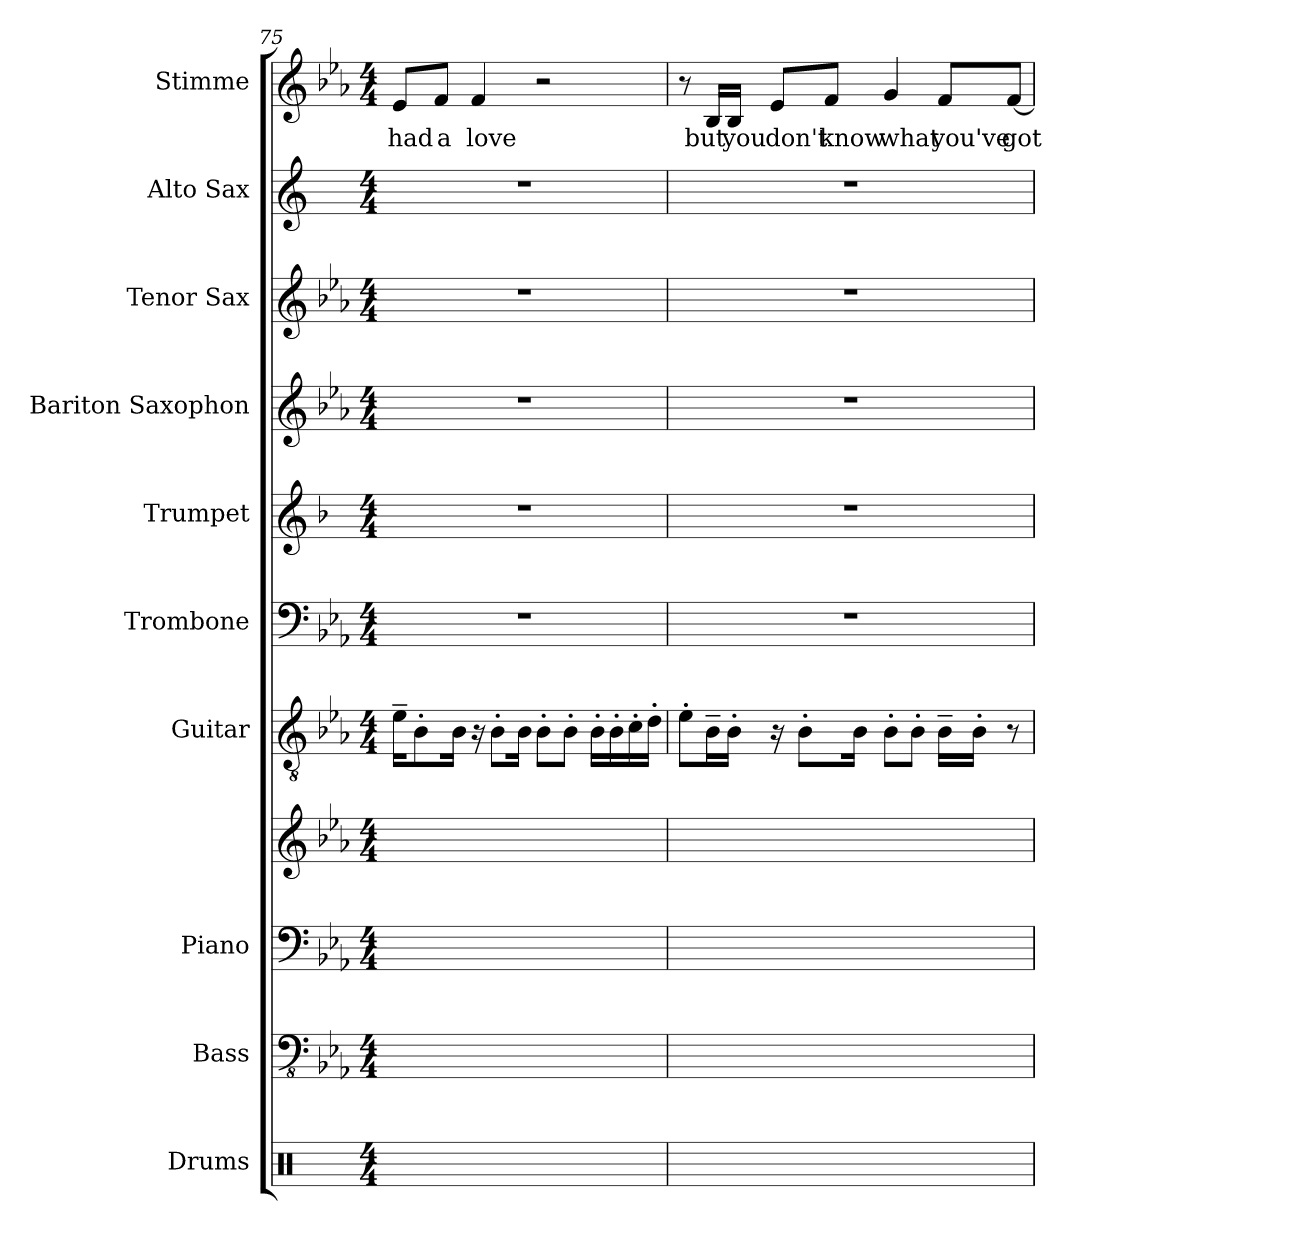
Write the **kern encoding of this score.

**kern	**kern	**kern	**kern	**kern	**kern	**kern	**kern	**kern	**kern	**kern	**text
*part10	*part9	*part8	*part8	*part7	*part6	*part5	*part4	*part3	*part2	*part1	*part1
*staff11	*staff10	*staff9	*staff8	*staff7	*staff6	*staff5	*staff4	*staff3	*staff2	*staff1	*staff1
*I"Drums	*I"Bass	*I"Piano	*	*I"Guitar	*I"Trombone	*I"Trumpet	*I"Bariton Saxophon	*I"Tenor Sax	*I"Alto Sax	*I"Stimme	*
*I'Drums	*I'Bass	*I'Piano	*	*I'Gtr.	*I'Tbn.	*I'Tpt.	*I'Bar. Sax.	*I'Tenor	*I'Alto	*I'St.	*
*clefX	*clefFv4	*clefF4	*clefG2	*clefGv2	*clefF4	*clefG2	*clefG2	*clefG2	*clefG2	*clefG2	*
*	*	*	*	*	*	*ITrd1c2	*ITrd12c21	*ITrd8c14	*ITrd5c9	*	*
*k[]	*k[b-e-a-]	*k[b-e-a-]	*k[b-e-a-]	*k[b-e-a-]	*k[b-e-a-]	*k[b-e-a-]	*k[b-e-a-]	*k[b-e-a-]	*k[b-e-a-]	*k[b-e-a-]	*
*M4/4	*M4/4	*M4/4	*M4/4	*M4/4	*M4/4	*M4/4	*M4/4	*M4/4	*M4/4	*M4/4	*
=75	=75	=75	=75	=75	=75	=75	=75	=75	=75	=75	=75
!	!	!	!	!	!	!	!	!	!	!	!LO:LY:b
1ryy	1ryy	1ryy	1ryy	16e-~\KL	1r	1r	1r	1r	1r	8e-/L	had
.	.	.	.	8B-'\	.	.	.	.	.	.	.
!	!	!	!	!	!	!	!	!	!	!	!LO:LY:b
.	.	.	.	.	.	.	.	.	.	8f/J	a
.	.	.	.	16B-\Jk	.	.	.	.	.	.	.
!	!	!	!	!	!	!	!	!	!	!	!LO:LY:b
.	.	.	.	16r	.	.	.	.	.	4f/	love
.	.	.	.	8B-'\L	.	.	.	.	.	.	.
.	.	.	.	16B-\Jk	.	.	.	.	.	.	.
.	.	.	.	8B-'\L	.	.	.	.	.	2r	.
.	.	.	.	8B-'\J	.	.	.	.	.	.	.
.	.	.	.	16B-'\LL	.	.	.	.	.	.	.
.	.	.	.	16B-'\	.	.	.	.	.	.	.
.	.	.	.	16c'\	.	.	.	.	.	.	.
.	.	.	.	16d'\JJ	.	.	.	.	.	.	.
=76	=76	=76	=76	=76	=76	=76	=76	=76	=76	=76	=76
1ryy	1ryy	1ryy	1ryy	8e-'\L	1r	1r	1r	1r	1r	8r	.
!	!	!	!	!	!	!	!	!	!	!	!LO:LY:b
.	.	.	.	16B-~\L	.	.	.	.	.	16B-/LL	but
!	!	!	!	!	!	!	!	!	!	!	!LO:LY:b
.	.	.	.	16B-'\JJ	.	.	.	.	.	16B-/JJ	you
!	!	!	!	!	!	!	!	!	!	!	!LO:LY:b
.	.	.	.	16r	.	.	.	.	.	8e-/L	don't
.	.	.	.	8B-'\L	.	.	.	.	.	.	.
!	!	!	!	!	!	!	!	!	!	!	!LO:LY:b
.	.	.	.	.	.	.	.	.	.	8f/J	know
.	.	.	.	16B-\Jk	.	.	.	.	.	.	.
!	!	!	!	!	!	!	!	!	!	!	!LO:LY:b
.	.	.	.	8B-'\L	.	.	.	.	.	4g/	what
.	.	.	.	8B-'\J	.	.	.	.	.	.	.
!	!	!	!	!	!	!	!	!	!	!	!LO:LY:b
.	.	.	.	16B-~\LL	.	.	.	.	.	8f/L	you've
.	.	.	.	16B-'\JJ	.	.	.	.	.	.	.
!	!	!	!	!	!	!	!	!	!	!	!LO:LY:b
.	.	.	.	8r	.	.	.	.	.	[8f/J	-got
=	=	=	=	=	=	=	=	=	=	=	=
*-	*-	*-	*-	*-	*-	*-	*-	*-	*-	*-	*-
